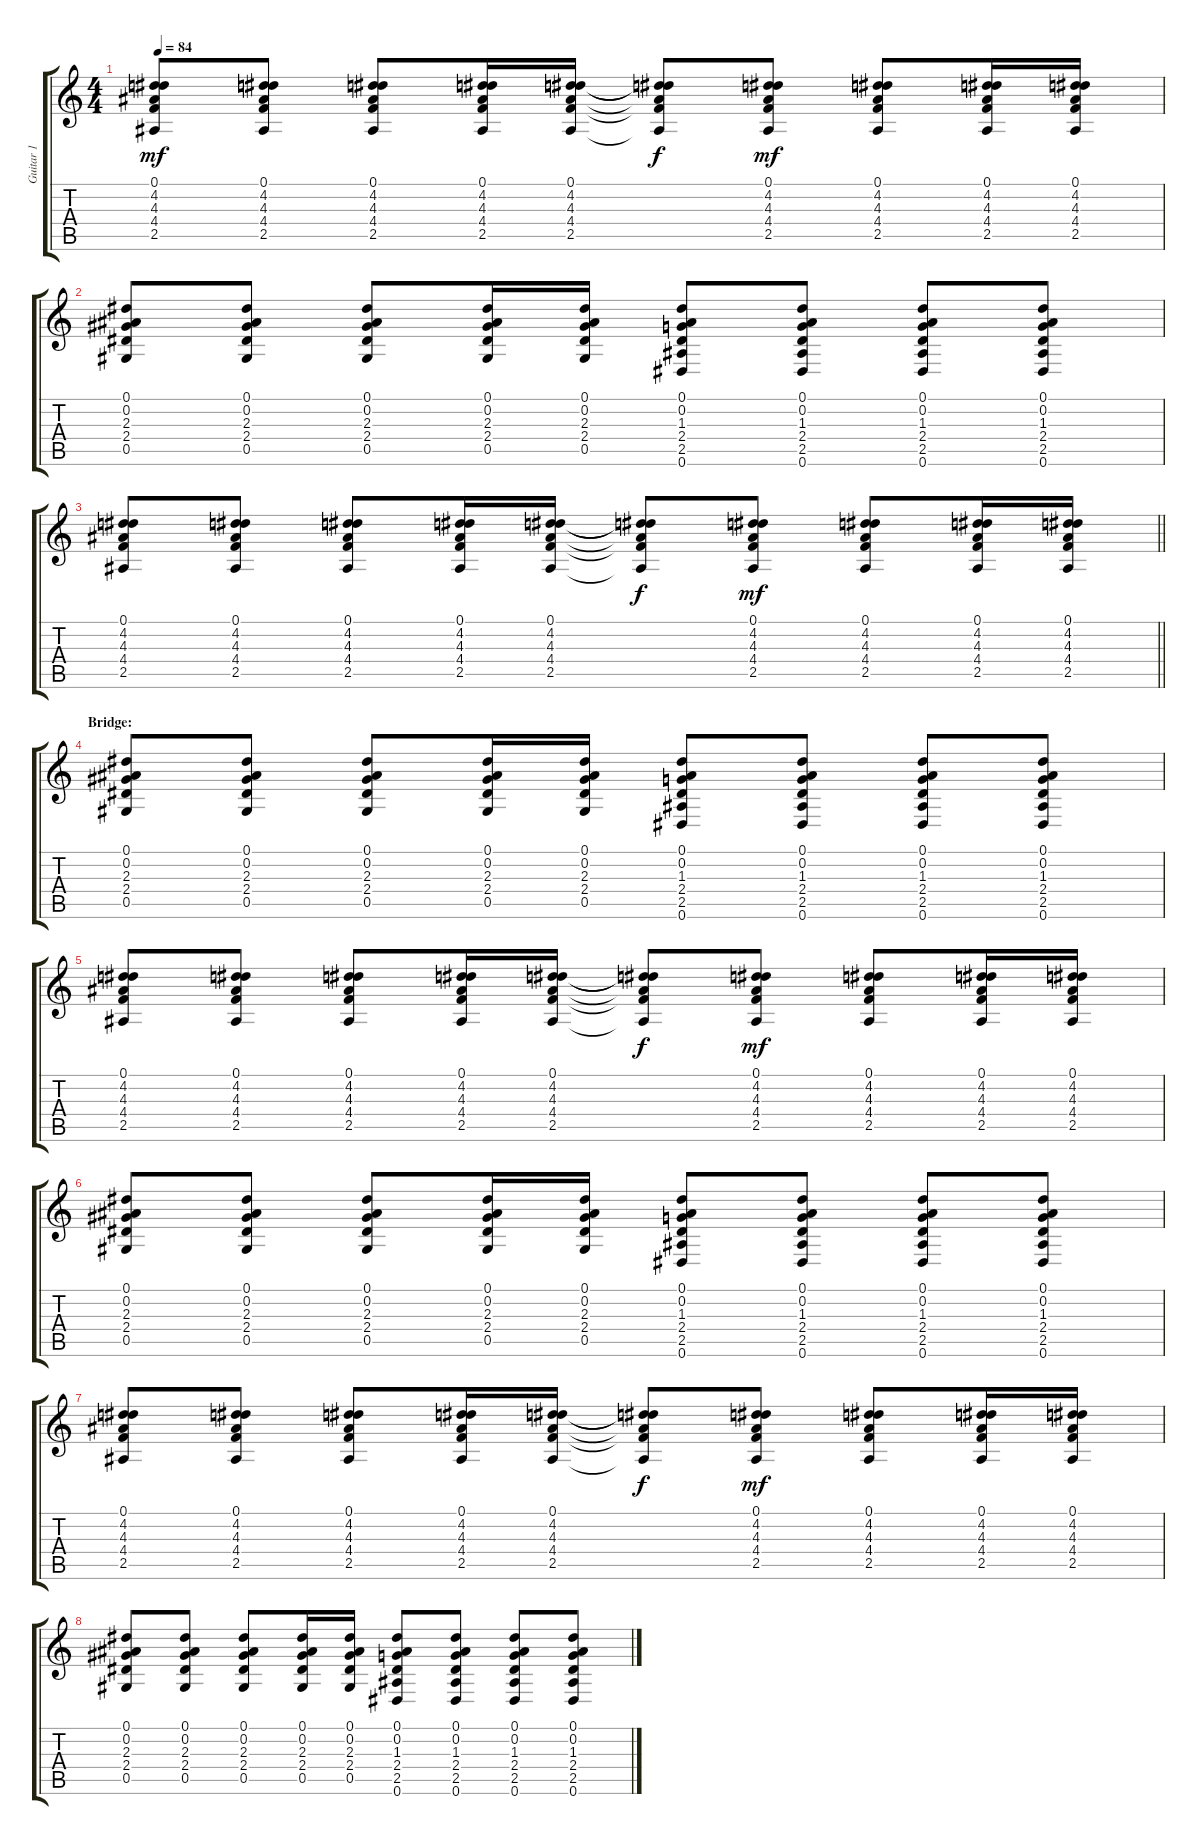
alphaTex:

\track ("Guitar 1" "Guitar 1") {instrument electricguitarclean}
\staff {score tabs}
\tuning (Eb4 Bb3 Gb3 Db3 Ab2 Eb2) {hide}
\ts (4 4)
\tempo 84
\clef g2
\ks c
(0.1 4.2 4.3 4.4 2.5).8{dy mf} (0.1 4.2 4.3 4.4 2.5).8 (0.1 4.2 4.3 4.4 2.5).8 (0.1 4.2 4.3 4.4 2.5).16 (0.1 4.2 4.3 4.4 2.5).16 (0.1{t} 4.2{t} 4.3{t} 4.4{t} 2.5{t}).8{dy f} (0.1 4.2 4.3 4.4 2.5).8{dy mf} (0.1 4.2 4.3 4.4 2.5).8 (0.1 4.2 4.3 4.4 2.5).16 (0.1 4.2 4.3 4.4 2.5).16 |
(0.1 0.2 2.3 2.4 0.5).8 (0.1 0.2 2.3 2.4 0.5).8 (0.1 0.2 2.3 2.4 0.5).8 (0.1 0.2 2.3 2.4 0.5).16 (0.1 0.2 2.3 2.4 0.5).16 (0.1 0.2 1.3 2.4 2.5 0.6).8 (0.1 0.2 1.3 2.4 2.5 0.6).8 (0.1 0.2 1.3 2.4 2.5 0.6).8 (0.1 0.2 1.3 2.4 2.5 0.6).8 |
\barLineRight lightlight
(0.1 4.2 4.3 4.4 2.5).8 (0.1 4.2 4.3 4.4 2.5).8 (0.1 4.2 4.3 4.4 2.5).8 (0.1 4.2 4.3 4.4 2.5).16 (0.1 4.2 4.3 4.4 2.5).16 (0.1{t} 4.2{t} 4.3{t} 4.4{t} 2.5{t}).8{dy f} (0.1 4.2 4.3 4.4 2.5).8{dy mf} (0.1 4.2 4.3 4.4 2.5).8 (0.1 4.2 4.3 4.4 2.5).16 (0.1 4.2 4.3 4.4 2.5).16 |
\section ("" "Bridge:")
(0.1 0.2 2.3 2.4 0.5).8 (0.1 0.2 2.3 2.4 0.5).8 (0.1 0.2 2.3 2.4 0.5).8 (0.1 0.2 2.3 2.4 0.5).16 (0.1 0.2 2.3 2.4 0.5).16 (0.1 0.2 1.3 2.4 2.5 0.6).8 (0.1 0.2 1.3 2.4 2.5 0.6).8 (0.1 0.2 1.3 2.4 2.5 0.6).8 (0.1 0.2 1.3 2.4 2.5 0.6).8 |
(0.1 4.2 4.3 4.4 2.5).8 (0.1 4.2 4.3 4.4 2.5).8 (0.1 4.2 4.3 4.4 2.5).8 (0.1 4.2 4.3 4.4 2.5).16 (0.1 4.2 4.3 4.4 2.5).16 (0.1{t} 4.2{t} 4.3{t} 4.4{t} 2.5{t}).8{dy f} (0.1 4.2 4.3 4.4 2.5).8{dy mf} (0.1 4.2 4.3 4.4 2.5).8 (0.1 4.2 4.3 4.4 2.5).16 (0.1 4.2 4.3 4.4 2.5).16 |
(0.1 0.2 2.3 2.4 0.5).8 (0.1 0.2 2.3 2.4 0.5).8 (0.1 0.2 2.3 2.4 0.5).8 (0.1 0.2 2.3 2.4 0.5).16 (0.1 0.2 2.3 2.4 0.5).16 (0.1 0.2 1.3 2.4 2.5 0.6).8 (0.1 0.2 1.3 2.4 2.5 0.6).8 (0.1 0.2 1.3 2.4 2.5 0.6).8 (0.1 0.2 1.3 2.4 2.5 0.6).8 |
(0.1 4.2 4.3 4.4 2.5).8 (0.1 4.2 4.3 4.4 2.5).8 (0.1 4.2 4.3 4.4 2.5).8 (0.1 4.2 4.3 4.4 2.5).16 (0.1 4.2 4.3 4.4 2.5).16 (0.1{t} 4.2{t} 4.3{t} 4.4{t} 2.5{t}).8{dy f} (0.1 4.2 4.3 4.4 2.5).8{dy mf} (0.1 4.2 4.3 4.4 2.5).8 (0.1 4.2 4.3 4.4 2.5).16 (0.1 4.2 4.3 4.4 2.5).16 |
(0.1 0.2 2.3 2.4 0.5).8 (0.1 0.2 2.3 2.4 0.5).8 (0.1 0.2 2.3 2.4 0.5).8 (0.1 0.2 2.3 2.4 0.5).16 (0.1 0.2 2.3 2.4 0.5).16 (0.1 0.2 1.3 2.4 2.5 0.6).8 (0.1 0.2 1.3 2.4 2.5 0.6).8 (0.1 0.2 1.3 2.4 2.5 0.6).8 (0.1 0.2 1.3 2.4 2.5 0.6).8
